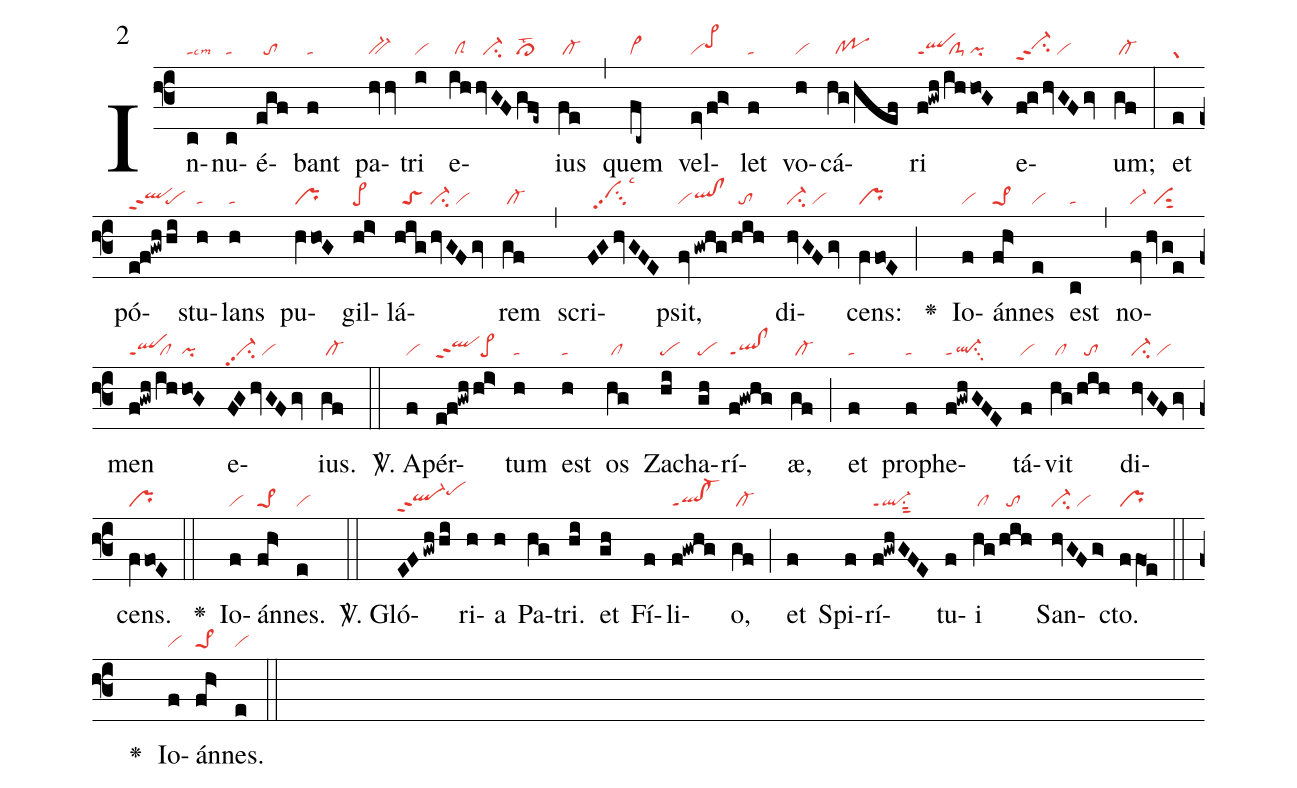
mode:2;
nabc-lines:1;
%%
(f3)In(c|talscm3)nu(c|ta)é(egf|//to)bant(f|ta) pa(hvv|bv-)tri(i|vi) e(ih|/clS|hvGF|//ci-|gfe~|cl>lst2)ius(fe|/cl-) (,) quem(fc~|cl~) vel(evfg>|vipe>hi)let(f|ta) vo(h|vi)cá(hg/hef|//cl!po)ri(f!gwh|qlppt1|/ih|/clS-|ho!G|pi) e(f!ghvGFgv|vi-hhppt2su2/vi)um;(gf|/cl-) (:)
et(e|gr) pó(e!f!gwh|qlhhppt2|/hi|pe)stu(h|ta)lans(h|ta) pu(hVho!G|pr)gil(hi>|pe>)lá(hig|//toS|hvGFgv|vi-su2/vi)rem(gf|/cl-) (,) scri(FGhvGFE|//vihhpp2su3lsc3)psit,(fv|vi|gwhg|qlhh!clhh|/hih|//to) di(hvGFgv|vi-su2/vi)cens:(fVfo!E|pr) (;)
<v>\greheightstar</v>()
Io(f|vi)án(fh>|pe>1)nes(e|vi) est(c|ta) (,) no(fv|vi-|hvg!e|//visut2)men(f!gwh|qlppt1|/ih|/cl|ho!G|pi) e(FGhvGFgv|vi-pp2su2/vi)ius.(gf|/cl-) (::)
<sp>V/</sp>.
A(f|vi)pér(e!f!gwh|qlhippt2|/hi>|//pe>)tum(h|ta) est(h|ta) os(hg|/cl) Za(hi|pe)cha(gh|pe)rí(f!gwhg|ql!clppt1)æ,(gf|/cl-) (;)
et(f|ta) pro(f|ta)phe(f!gwhGFE|ql-ppt1su3)tá(f|vi)vit(hg|/cl|/hih|//to) di(hvGFgv|vi-su2/vi)cens.(fVfo!E|pr) (::)

<v>\greheightstar</v>() Io(f|vi)án(fh>|pe>1)nes.(e|vi) (::)
<sp>V/</sp>.
Gló(EFgwhhi|ql-hhppt2pehj)ri(h)a(h) Pa(hg)tri.(hi)
et(gh) Fí(f)li(f!gwhg|ql!cl-ppt1)o,(gf|/cl-) (;)
et(f) Spi(f)rí(f!gwhGFE|ql-ppt1su1sut2)tu(f)i(hg|/cl|/hih|//to) San(hvGFg>|ci-/vi)cto.(ffO1e|pr) (::)

<v>\greheightstar</v>() Io(f|vi)án(fh>|pe>1)nes.(e|vi) (::)
